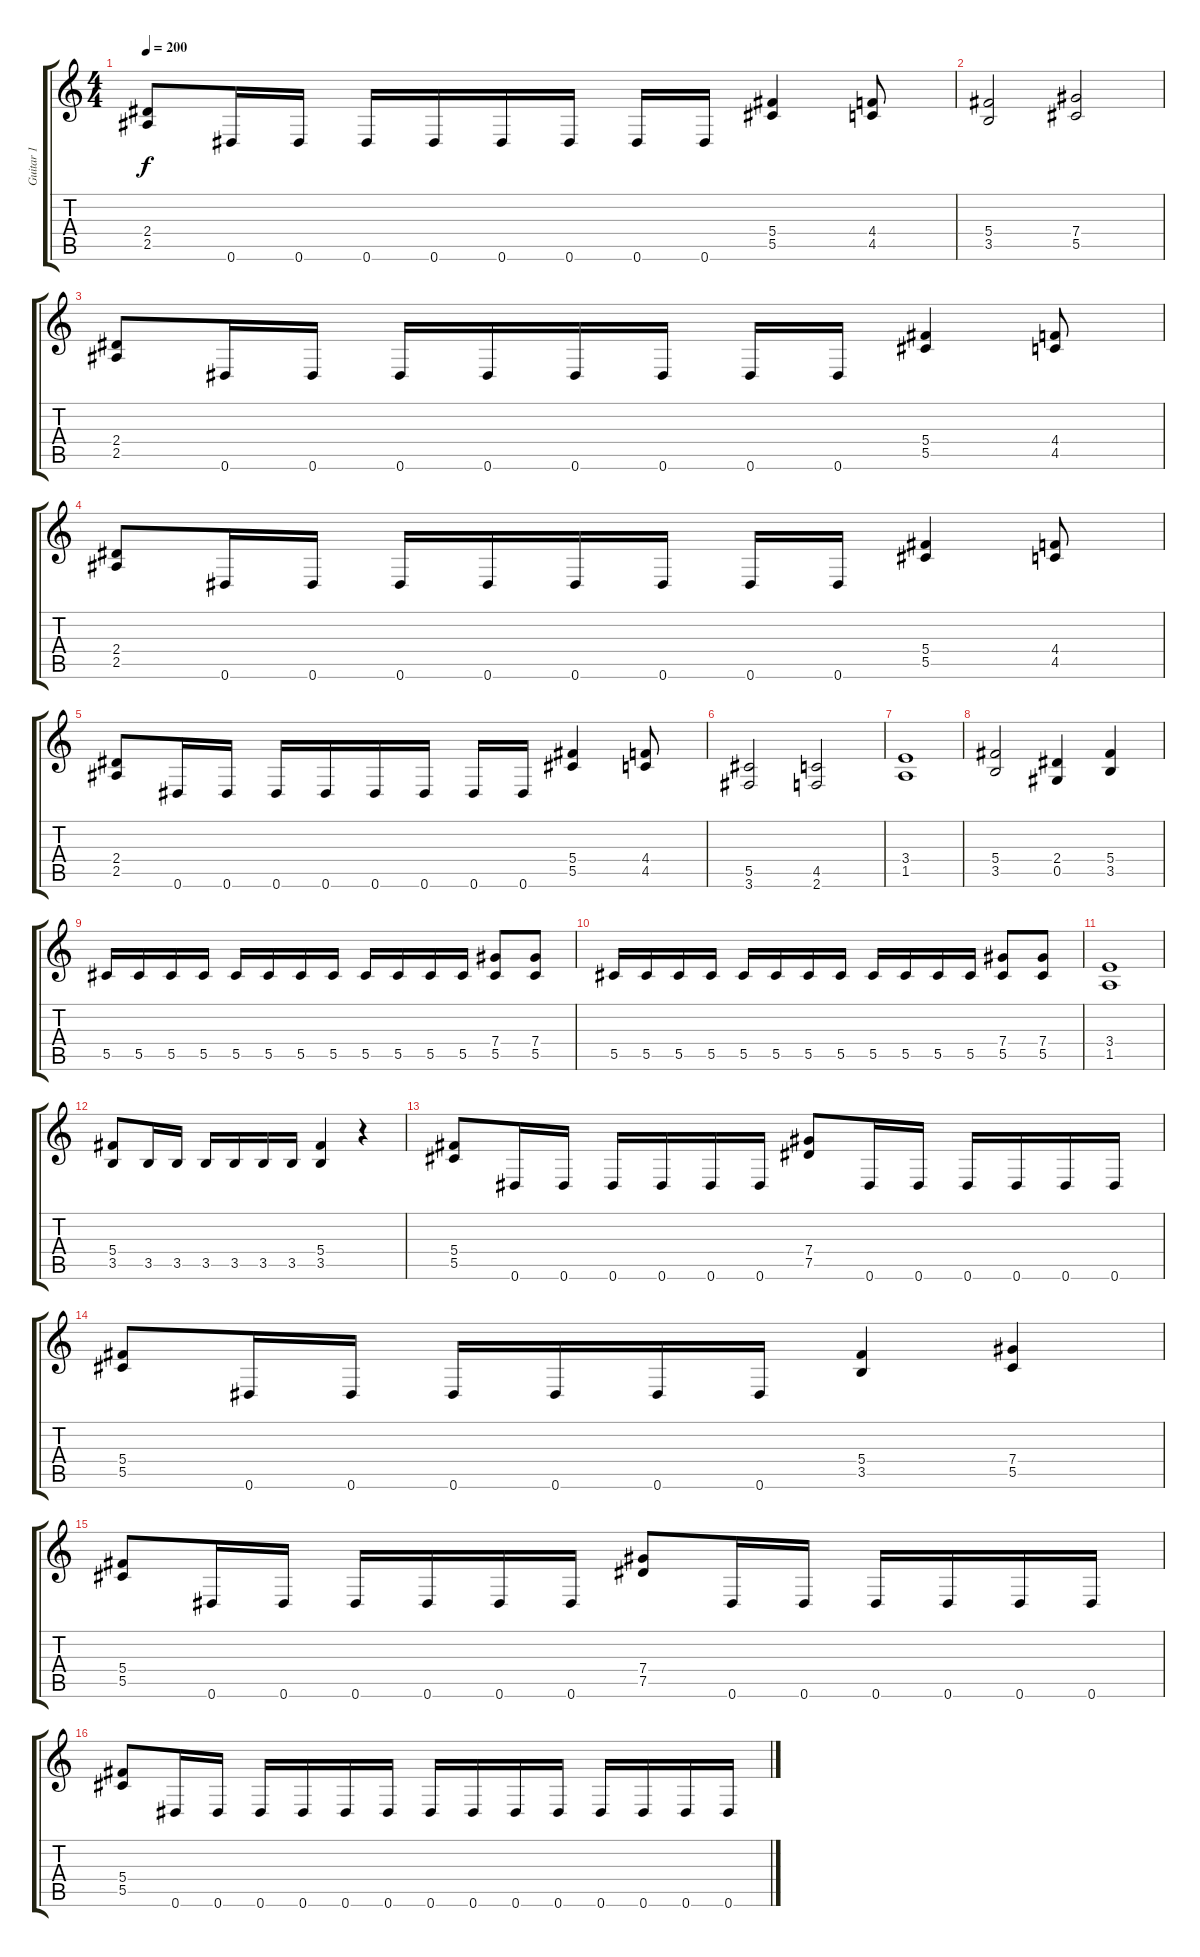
\track ("Guitar 1" "Guitar 1") {instrument distortionguitar}
\staff {score tabs}
\tuning (Eb4 Bb3 Gb3 Db3 Ab2 Eb2) {hide}
\ts (4 4)
\tempo 200
\clef g2
\ks c
(2.4 2.5).8{dy f} 0.6.16 0.6.16 0.6.16 0.6.16 0.6.16 0.6.16 0.6.16 0.6.16 (5.4 5.5).4 (4.4 4.5).8 |
(5.4 3.5).2 (7.4 5.5).2 |
(2.4 2.5).8 0.6.16 0.6.16 0.6.16 0.6.16 0.6.16 0.6.16 0.6.16 0.6.16 (5.4 5.5).4 (4.4 4.5).8 |
(2.4 2.5).8 0.6.16 0.6.16 0.6.16 0.6.16 0.6.16 0.6.16 0.6.16 0.6.16 (5.4 5.5).4 (4.4 4.5).8 |
(2.4 2.5).8 0.6.16 0.6.16 0.6.16 0.6.16 0.6.16 0.6.16 0.6.16 0.6.16 (5.4 5.5).4 (4.4 4.5).8 |
(5.5 3.6).2 (4.5 2.6).2 |
(3.4 1.5).1 |
(5.4 3.5).2 (2.4 0.5).4 (5.4 3.5).4 |
5.5.16 5.5.16 5.5.16 5.5.16 5.5.16 5.5.16 5.5.16 5.5.16 5.5.16 5.5.16 5.5.16 5.5.16 (7.4 5.5).8 (7.4 5.5).8 |
5.5.16 5.5.16 5.5.16 5.5.16 5.5.16 5.5.16 5.5.16 5.5.16 5.5.16 5.5.16 5.5.16 5.5.16 (7.4 5.5).8 (7.4 5.5).8 |
(3.4 1.5).1 |
(5.4 3.5).8 3.5.16 3.5.16 3.5.16 3.5.16 3.5.16 3.5.16 (5.4 3.5).4 r.4 |
(5.4 5.5).8 0.6.16 0.6.16 0.6.16 0.6.16 0.6.16 0.6.16 (7.4 7.5).8 0.6.16 0.6.16 0.6.16 0.6.16 0.6.16 0.6.16 |
(5.4 5.5).8 0.6.16 0.6.16 0.6.16 0.6.16 0.6.16 0.6.16 (5.4 3.5).4 (7.4 5.5).4 |
(5.4 5.5).8 0.6.16 0.6.16 0.6.16 0.6.16 0.6.16 0.6.16 (7.4 7.5).8 0.6.16 0.6.16 0.6.16 0.6.16 0.6.16 0.6.16 |
(5.4 5.5).8 0.6.16 0.6.16 0.6.16 0.6.16 0.6.16 0.6.16 0.6.16 0.6.16 0.6.16 0.6.16 0.6.16 0.6.16 0.6.16 0.6.16
